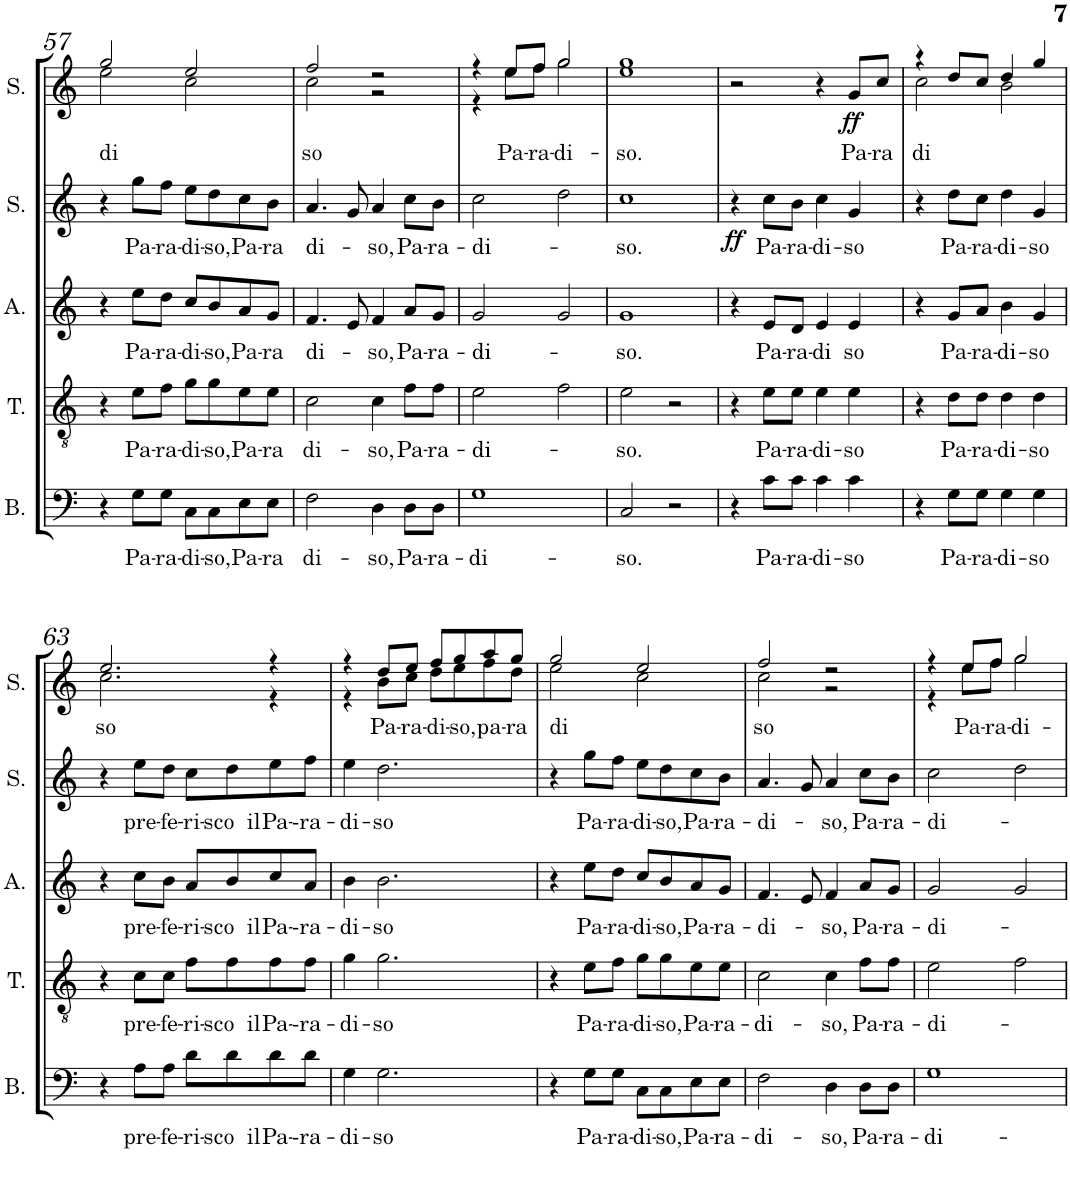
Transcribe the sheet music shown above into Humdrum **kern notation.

**kern	**text	**kern	**text	**kern	**text	**kern	**text	**dynam	**kern	**text	**dynam
*part5	*part5	*part4	*part4	*part3	*part3	*part2	*part2	*part2	*part1	*part1	*part1
*staff5	*staff5	*staff4	*staff4	*staff3	*staff3	*staff2	*staff2	*staff2	*staff1	*staff1	*staff1
*I"Basso	*	*I"Tenore	*	*I"Contralto	*	*I"Soprano	*	*	*I"Soprano	*	*
*I'B.	*	*I'T.	*	*	*	*I'S.	*	*	*I'S.	*	*
!!LO:PB:g=z
*clefF4	*	*clefGv2	*	*clefG2	*	*clefG2	*	*	*clefG2	*	*
*k[]	*	*k[]	*	*k[]	*	*k[]	*	*	*k[]	*	*
*M2/2	*	*M2/2	*	*M2/2	*	*M2/2	*	*	*M2/2	*	*
=57	=57	=57	=57	=57	=57	=57	=57	=57	=57	=57	=57
!	!	!	!	!	!	!	!	!	!	!LO:LY:b	!
*	*	*	*	*	*	*	*	*	*^	*	*
4r	.	4r	.	4r	.	4r	.	.	2gg/	2ee\	-di-	.
!	!LO:LY:b	!	!LO:LY:b	!	!LO:LY:b	!	!LO:LY:b	!	!	!	!	!
8G\L	Pa-	8e\L	Pa-	8ee\L	Pa-	8gg\L	Pa-	.	.	.	.	.
!	!LO:LY:b	!	!LO:LY:b	!	!LO:LY:b	!	!LO:LY:b	!	!	!	!	!
8G\J	-ra-	8f\J	-ra-	8dd\J	-ra-	8ff\J	-ra-	.	.	.	.	.
!	!LO:LY:b	!	!LO:LY:b	!	!LO:LY:b	!	!LO:LY:b	!	!	!	!	!
8C\L	-di-	8g\L	-di-	8cc/L	-di-	8ee\L	-di-	.	2ee/	2cc\	.	.
!	!LO:LY:b	!	!LO:LY:b	!	!LO:LY:b	!	!LO:LY:b	!	!	!	!	!
8C\	-so,	8g\	-so,	8b/	-so,	8dd\	-so,	.	.	.	.	.
!	!LO:LY:b	!	!LO:LY:b	!	!LO:LY:b	!	!LO:LY:b	!	!	!	!	!
8E\	Pa-	8e\	Pa-	8a/	Pa-	8cc\	Pa-	.	.	.	.	.
!	!LO:LY:b	!	!LO:LY:b	!	!LO:LY:b	!	!LO:LY:b	!	!	!	!	!
8E\J	-ra	8e\J	-ra	8g/J	-ra	8b\J	-ra	.	.	.	.	.
=58	=58	=58	=58	=58	=58	=58	=58	=58	=58	=58	=58	=58
!	!LO:LY:b	!	!LO:LY:b	!	!LO:LY:b	!	!LO:LY:b	!	!	!	!LO:LY:b	!
2F\	di-	2c\	di-	4.f/	di-	4.a/	di-	.	2ff/	2cc\	-so	.
.	.	.	.	8e/	.	8g/	.	.	.	.	.	.
!	!LO:LY:b	!	!LO:LY:b	!	!LO:LY:b	!	!LO:LY:b	!	!	!	!	!
4D\	-so,	4c\	-so,	4f/	-so,	4a/	-so,	.	2r	2r	.	.
!	!LO:LY:b	!	!LO:LY:b	!	!LO:LY:b	!	!LO:LY:b	!	!	!	!	!
8D\L	Pa-	8f\L	Pa-	8a/L	Pa-	8cc\L	Pa-	.	.	.	.	.
!	!LO:LY:b	!	!LO:LY:b	!	!LO:LY:b	!	!LO:LY:b	!	!	!	!	!
8D\J	-ra-	8f\J	-ra-	8g/J	-ra-	8b\J	-ra-	.	.	.	.	.
=59	=59	=59	=59	=59	=59	=59	=59	=59	=59	=59	=59	=59
!	!LO:LY:b	!	!LO:LY:b	!	!LO:LY:b	!	!LO:LY:b	!	!	!	!	!
1G	-di-	2e\	-di-	2g/	-di-	2cc\	-di-	.	4r	4r	.	.
!	!	!	!	!	!	!	!	!	!	!	!LO:LY:b	!
.	.	.	.	.	.	.	.	.	8ee/L	8ee\L	Pa-	.
!	!	!	!	!	!	!	!	!	!	!	!LO:LY:b	!
.	.	.	.	.	.	.	.	.	8ff/J	8ff\J	-ra-	.
!	!	!	!	!	!	!	!	!	!	!	!LO:LY:b	!
.	.	2f\	.	2g/	.	2dd\	.	.	2gg/	2gg\	-di-	.
=60	=60	=60	=60	=60	=60	=60	=60	=60	=60	=60	=60	=60
!	!LO:LY:b	!	!LO:LY:b	!	!LO:LY:b	!	!LO:LY:b	!	!	!	!LO:LY:b	!
*	*	*	*	*	*	*	*	*	*v	*v	*	*
2C/	-so.	2e\	-so.	1g	-so.	1cc	-so.	.	1ee 1gg	so.	.
2r	.	2r	.	.	.	.	.	.	.	.	.
=61	=61	=61	=61	=61	=61	=61	=61	=61	=61	=61	=61
!	!	!	!	!	!	!	!	!LO:DY:b	!	!	!
4r	.	4r	.	4r	.	4r	.	ff	2r	.	.
!	!LO:LY:b	!	!LO:LY:b	!	!LO:LY:b	!	!LO:LY:b	!	!	!	!
8c\L	Pa-	8e\L	Pa-	8e/L	Pa-	8cc\L	Pa-	.	.	.	.
!	!LO:LY:b	!	!LO:LY:b	!	!LO:LY:b	!	!LO:LY:b	!	!	!	!
8c\J	-ra-	8e\J	-ra-	8d/J	-ra-	8b\J	-ra-	.	.	.	.
!	!LO:LY:b	!	!LO:LY:b	!	!LO:LY:b	!	!LO:LY:b	!	!	!	!
4c\	-di-	4e\	-di-	4e/	-di	4cc\	-di-	.	4r	.	.
!	!LO:LY:b	!	!LO:LY:b	!	!LO:LY:b	!	!LO:LY:b	!	!	!LO:LY:b	!LO:DY:b
4c\	-so	4e\	-so	4e/	so	4g/	-so	.	8g/L	Pa-	ff
!	!	!	!	!	!	!	!	!	!	!LO:LY:b	!
.	.	.	.	.	.	.	.	.	8cc/J	-ra-	.
=62	=62	=62	=62	=62	=62	=62	=62	=62	=62	=62	=62
*	*	*	*	*	*	*	*	*	*^	*	*
!	!	!	!	!	!	!	!	!	!	!	!LO:LY:b	!
4r	.	4r	.	4r	.	4r	.	.	4r	2cc\	-di	.
!	!LO:LY:b	!	!LO:LY:b	!	!LO:LY:b	!	!LO:LY:b	!	!	!	!	!
8G\L	Pa-	8d\L	Pa-	8g/L	Pa-	8dd\L	Pa-	.	8dd/L	.	.	.
!	!LO:LY:b	!	!LO:LY:b	!	!LO:LY:b	!	!LO:LY:b	!	!	!	!	!
8G\J	-ra-	8d\J	-ra-	8a/J	-ra-	8cc\J	-ra-	.	8cc/J	.	.	.
!	!LO:LY:b	!	!LO:LY:b	!	!LO:LY:b	!	!LO:LY:b	!	!	!	!	!
4G\	-di-	4d\	-di-	4b\	-di-	4dd\	-di-	.	4dd/	2b\	.	.
!	!LO:LY:b	!	!LO:LY:b	!	!LO:LY:b	!	!LO:LY:b	!	!	!	!	!
4G\	-so	4d\	-so	4g/	-so	4g/	-so	.	4gg/	.	.	.
!!LO:LB:g=z	!!
=63	=63	=63	=63	=63	=63	=63	=63	=63	=63	=63	=63	=63
!	!	!	!	!	!	!	!	!	!	!	!LO:LY:b	!
4r	.	4r	.	4r	.	4r	.	.	2.ee/	2.cc\	-so	.
!	!LO:LY:b	!	!LO:LY:b	!	!LO:LY:b	!	!LO:LY:b	!	!	!	!	!
8A\L	pre-	8c\L	pre-	8cc\L	pre-	8ee\L	pre-	.	.	.	.	.
!	!LO:LY:b	!	!LO:LY:b	!	!LO:LY:b	!	!LO:LY:b	!	!	!	!	!
8A\J	-fe-	8c\J	-fe-	8b\J	-fe-	8dd\J	-fe-	.	.	.	.	.
!	!LO:LY:b	!	!LO:LY:b	!	!LO:LY:b	!	!LO:LY:b	!	!	!	!	!
8d\L	-ri-	8f\L	-ri-	8a/L	-ri-	8cc\L	-ri-	.	.	.	.	.
!	!LO:LY:b	!	!LO:LY:b	!	!LO:LY:b	!	!LO:LY:b	!	!	!	!	!
8d\	-sco il	8f\	-sco il	8b/	-sco il	8dd\	-sco il	.	.	.	.	.
!	!LO:LY:b	!	!LO:LY:b	!	!LO:LY:b	!	!LO:LY:b	!	!	!	!	!
8d\	Pa-	8f\	Pa-	8cc/	Pa-	8ee\	Pa-	.	4r	4r	.	.
!	!LO:LY:b	!	!LO:LY:b	!	!LO:LY:b	!	!LO:LY:b	!	!	!	!	!
8d\J	--ra-	8f\J	--ra-	8a/J	--ra-	8ff\J	--ra-	.	.	.	.	.
=64	=64	=64	=64	=64	=64	=64	=64	=64	=64	=64	=64	=64
!	!LO:LY:b	!	!LO:LY:b	!	!LO:LY:b	!	!LO:LY:b	!	!	!	!	!
4G\	-di-	4g\	-di-	4b\	-di-	4ee\	-di-	.	4r	4r	.	.
!	!LO:LY:b	!	!LO:LY:b	!	!LO:LY:b	!	!LO:LY:b	!	!	!	!LO:LY:b	!
2.G\	-so	2.g\	-so	2.b\	-so	2.dd\	-so	.	8dd/L	8b\L	Pa-	.
!	!	!	!	!	!	!	!	!	!	!	!LO:LY:b	!
.	.	.	.	.	.	.	.	.	8ee/J	8cc\J	-ra-	.
!	!	!	!	!	!	!	!	!	!	!	!LO:LY:b	!
.	.	.	.	.	.	.	.	.	8ff/L	8dd\L	-di-	.
!	!	!	!	!	!	!	!	!	!	!	!LO:LY:b	!
.	.	.	.	.	.	.	.	.	8gg/	8ee\	-so,	.
!	!	!	!	!	!	!	!	!	!	!	!LO:LY:b	!
.	.	.	.	.	.	.	.	.	8aa/	8ff\	pa-	.
!	!	!	!	!	!	!	!	!	!	!	!LO:LY:b	!
.	.	.	.	.	.	.	.	.	8gg/J	8dd\J	-ra	.
=65	=65	=65	=65	=65	=65	=65	=65	=65	=65	=65	=65	=65
!	!	!	!	!	!	!	!	!	!	!	!LO:LY:b	!
4r	.	4r	.	4r	.	4r	.	.	2gg/	2ee\	di-	.
!	!LO:LY:b	!	!LO:LY:b	!	!LO:LY:b	!	!LO:LY:b	!	!	!	!	!
8G\L	Pa-	8e\L	Pa-	8ee\L	Pa-	8gg\L	Pa-	.	.	.	.	.
!	!LO:LY:b	!	!LO:LY:b	!	!LO:LY:b	!	!LO:LY:b	!	!	!	!	!
8G\J	-ra-	8f\J	-ra-	8dd\J	-ra-	8ff\J	-ra-	.	.	.	.	.
!	!LO:LY:b	!	!LO:LY:b	!	!LO:LY:b	!	!LO:LY:b	!	!	!	!	!
8C\L	-di-	8g\L	-di-	8cc/L	-di-	8ee\L	-di-	.	2ee/	2cc\	.	.
!	!LO:LY:b	!	!LO:LY:b	!	!LO:LY:b	!	!LO:LY:b	!	!	!	!	!
8C\	-so,	8g\	-so,	8b/	-so,	8dd\	-so,	.	.	.	.	.
!	!LO:LY:b	!	!LO:LY:b	!	!LO:LY:b	!	!LO:LY:b	!	!	!	!	!
8E\	Pa-	8e\	Pa-	8a/	Pa-	8cc\	Pa-	.	.	.	.	.
!	!LO:LY:b	!	!LO:LY:b	!	!LO:LY:b	!	!LO:LY:b	!	!	!	!	!
8E\J	-ra-	8e\J	-ra-	8g/J	-ra-	8b\J	-ra-	.	.	.	.	.
=66	=66	=66	=66	=66	=66	=66	=66	=66	=66	=66	=66	=66
!	!LO:LY:b	!	!LO:LY:b	!	!LO:LY:b	!	!LO:LY:b	!	!	!	!LO:LY:b	!
2F\	-di-	2c\	-di-	4.f/	-di-	4.a/	-di-	.	2ff/	2cc\	-so	.
.	.	.	.	8e/	.	8g/	.	.	.	.	.	.
!	!LO:LY:b	!	!LO:LY:b	!	!LO:LY:b	!	!LO:LY:b	!	!	!	!	!
4D\	-so,	4c\	-so,	4f/	-so,	4a/	-so,	.	2r	2r	.	.
!	!LO:LY:b	!	!LO:LY:b	!	!LO:LY:b	!	!LO:LY:b	!	!	!	!	!
8D\L	Pa-	8f\L	Pa-	8a/L	Pa-	8cc\L	Pa-	.	.	.	.	.
!	!LO:LY:b	!	!LO:LY:b	!	!LO:LY:b	!	!LO:LY:b	!	!	!	!	!
8D\J	-ra-	8f\J	-ra-	8g/J	-ra-	8b\J	-ra-	.	.	.	.	.
=67	=67	=67	=67	=67	=67	=67	=67	=67	=67	=67	=67	=67
!	!LO:LY:b	!	!LO:LY:b	!	!LO:LY:b	!	!LO:LY:b	!	!	!	!	!
1G	-di-	2e\	-di-	2g/	-di-	2cc\	-di-	.	4r	4r	.	.
!	!	!	!	!	!	!	!	!	!	!	!LO:LY:b	!
.	.	.	.	.	.	.	.	.	8ee/L	8ee\L	Pa-	.
!	!	!	!	!	!	!	!	!	!	!	!LO:LY:b	!
.	.	.	.	.	.	.	.	.	8ff/J	8ff\J	-ra-	.
!	!	!	!	!	!	!	!	!	!	!	!LO:LY:b	!
.	.	2f\	.	2g/	.	2dd\	.	.	2gg/	2gg\	-di-	.
*	*	*	*	*	*	*	*	*	*v	*v	*	*
=	=	=	=	=	=	=	=	=	=	=	=
*-	*-	*-	*-	*-	*-	*-	*-	*-	*-	*-	*-
